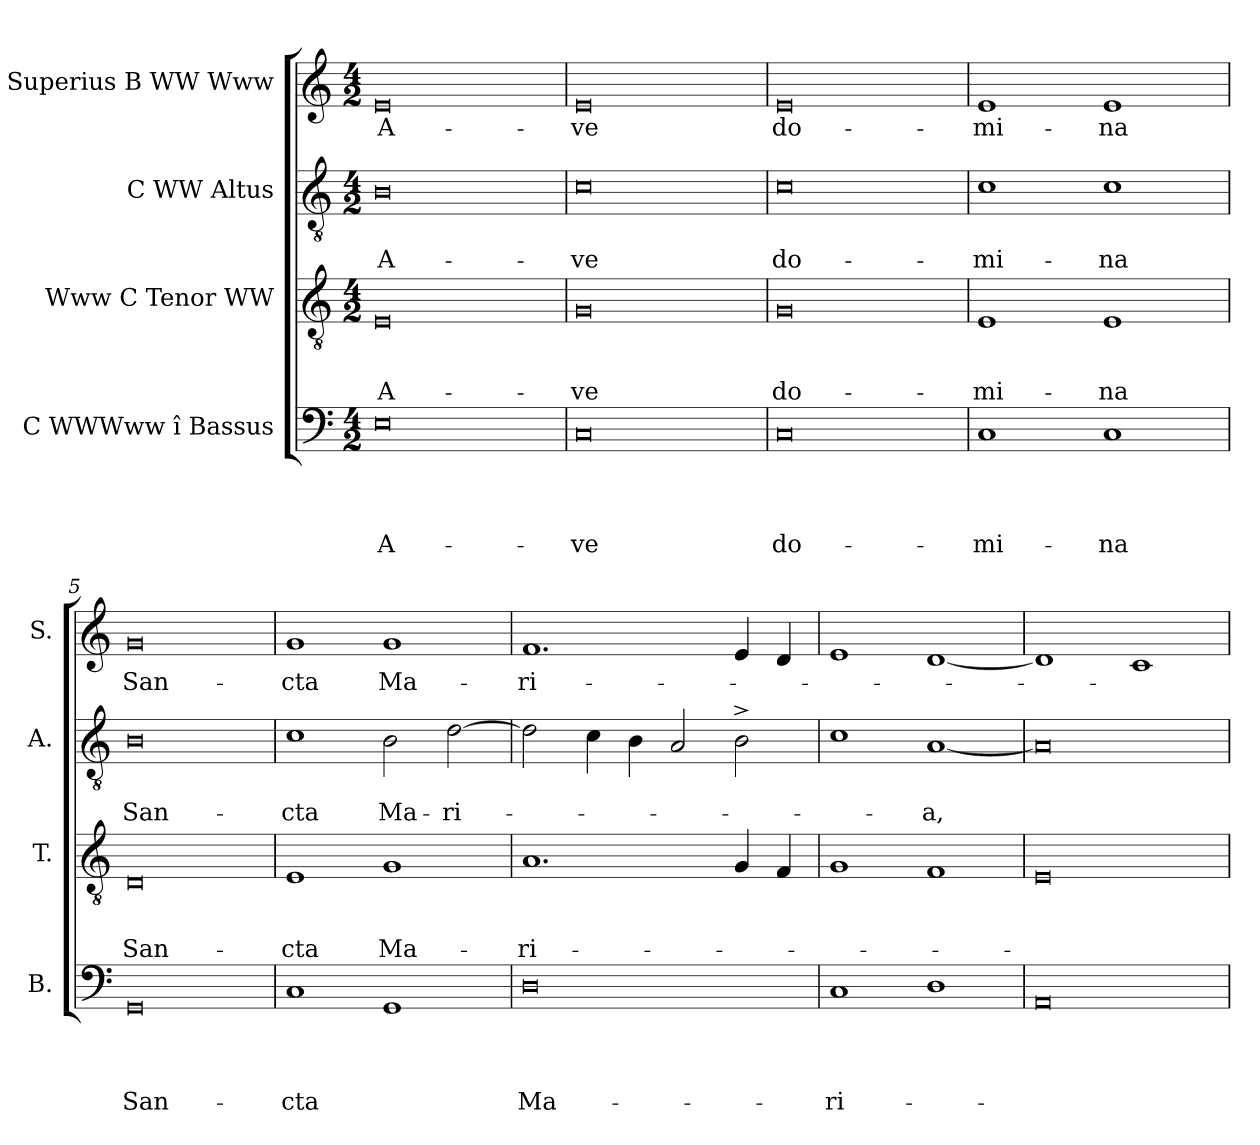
**kern	**text	**text	**text	**text	**kern	**text	**text	**text	**kern	**text	**text	**kern	**text
*part4	*part4	*part4	*part4	*part4	*part3	*part3	*part3	*part3	*part2	*part2	*part2	*part1	*part1
*staff4	*staff4	*staff4	*staff4	*staff4	*staff3	*staff3	*staff3	*staff3	*staff2	*staff2	*staff2	*staff1	*staff1
*I"C WWWww î Bassus	*	*	*	*	*I"Www C Tenor WW	*	*	*	*I"C WW Altus	*	*	*I"C Superius B WW Www	*
*I'B.	*	*	*	*	*I'T.	*	*	*	*I'A.	*	*	*I'S.	*
*clefF4	*	*	*	*	*clefGv2	*	*	*	*clefGv2	*	*	*clefG2	*
*k[]	*	*	*	*	*k[]	*	*	*	*k[]	*	*	*k[]	*
*C:	*	*	*	*	*C:	*	*	*	*C:	*	*	*C:	*
*M4/2	*	*	*	*	*M4/2	*	*	*	*M4/2	*	*	*M4/2	*
=1	=1	=1	=1	=1	=1	=1	=1	=1	=1	=1	=1	=1	=1
!	!	!	!	!LO:LY:b:rj	!	!	!	!LO:LY:b:rj	!	!	!LO:LY:b:rj	!	!LO:LY:b:rj
0E	.	.	.	A-	0E	.	.	A-	0B	.	A-	0e	A-
=2	=2	=2	=2	=2	=2	=2	=2	=2	=2	=2	=2	=2	=2
!	!	!	!	!LO:LY:b	!	!	!	!LO:LY:b	!	!	!LO:LY:b	!	!LO:LY:b
0C	.	.	.	-ve	0G	.	.	-ve	0c	.	-ve	0e	-ve
=3	=3	=3	=3	=3	=3	=3	=3	=3	=3	=3	=3	=3	=3
!	!	!	!	!LO:LY:b	!	!	!	!LO:LY:b	!	!	!LO:LY:b	!	!LO:LY:b
0C	.	.	.	do-	0G	.	.	do-	0c	.	do-	0e	do-
=4	=4	=4	=4	=4	=4	=4	=4	=4	=4	=4	=4	=4	=4
!	!	!	!	!LO:LY:b	!	!	!	!LO:LY:b	!	!	!LO:LY:b	!	!LO:LY:b
1C	.	.	.	-mi-	1E	.	.	-mi-	1c	.	-mi-	1e	-mi-
!	!	!	!	!LO:LY:b	!	!	!	!LO:LY:b	!	!	!LO:LY:b	!	!LO:LY:b
1C	.	.	.	-na	1E	.	.	-na	1c	.	-na	1e	-na
=5	=5	=5	=5	=5	=5	=5	=5	=5	=5	=5	=5	=5	=5
!	!	!	!	!LO:LY:b	!	!	!	!LO:LY:b	!	!	!LO:LY:b	!	!LO:LY:b
0GG	.	.	.	San-	0D	.	.	San-	0B	.	San-	0g	San-
=6	=6	=6	=6	=6	=6	=6	=6	=6	=6	=6	=6	=6	=6
!	!	!	!	!LO:LY:b	!	!	!	!LO:LY:b	!	!	!LO:LY:b	!	!LO:LY:b
1C	.	.	.	-cta	1E	.	.	-cta	1c	.	-cta	1g	-cta
!	!	!	!	!	!	!	!	!LO:LY:b	!	!	!LO:LY:b	!	!LO:LY:b
1GG	.	.	.	.	1G	.	.	Ma-	2B\	.	Ma-	1g	Ma-
!	!	!	!	!	!	!	!	!	!	!	!LO:LY:b	!	!
.	.	.	.	.	.	.	.	.	[>2d\	.	-ri-	.	.
=7	=7	=7	=7	=7	=7	=7	=7	=7	=7	=7	=7	=7	=7
!	!	!	!	!LO:LY:b	!	!	!	!LO:LY:b	!	!	!	!	!LO:LY:b
0D	.	.	.	Ma-	1.A	.	.	-ri-	2d\]	.	.	1.f	-ri-
.	.	.	.	.	.	.	.	.	4c\	.	.	.	.
.	.	.	.	.	.	.	.	.	4B\	.	.	.	.
.	.	.	.	.	.	.	.	.	2A/	.	.	.	.
.	.	.	.	.	4G/	.	.	.	2B^>\	.	.	4e/	.
.	.	.	.	.	4F/	.	.	.	.	.	.	4d/	.
!!LO:LB:g=z
=8	=8	=8	=8	=8	=8	=8	=8	=8	=8	=8	=8	=8	=8
!	!	!	!	!LO:LY:b	!	!	!	!	!	!	!	!	!
1C	.	.	.	-ri-	1G	.	.	.	1c	.	.	1e	.
!	!	!	!	!	!	!	!	!	!	!	!LO:LY:b	!	!
1D	.	.	.	.	1F	.	.	.	[<1A	.	-a,	[<1d	.
=9	=9	=9	=9	=9	=9	=9	=9	=9	=9	=9	=9	=9	=9
0AA	.	.	.	.	0E	.	.	.	0A]	.	.	1d]	.
.	.	.	.	.	.	.	.	.	.	.	.	1c	.
=	=	=	=	=	=	=	=	=	=	=	=	=	=
*-	*-	*-	*-	*-	*-	*-	*-	*-	*-	*-	*-	*-	*-
